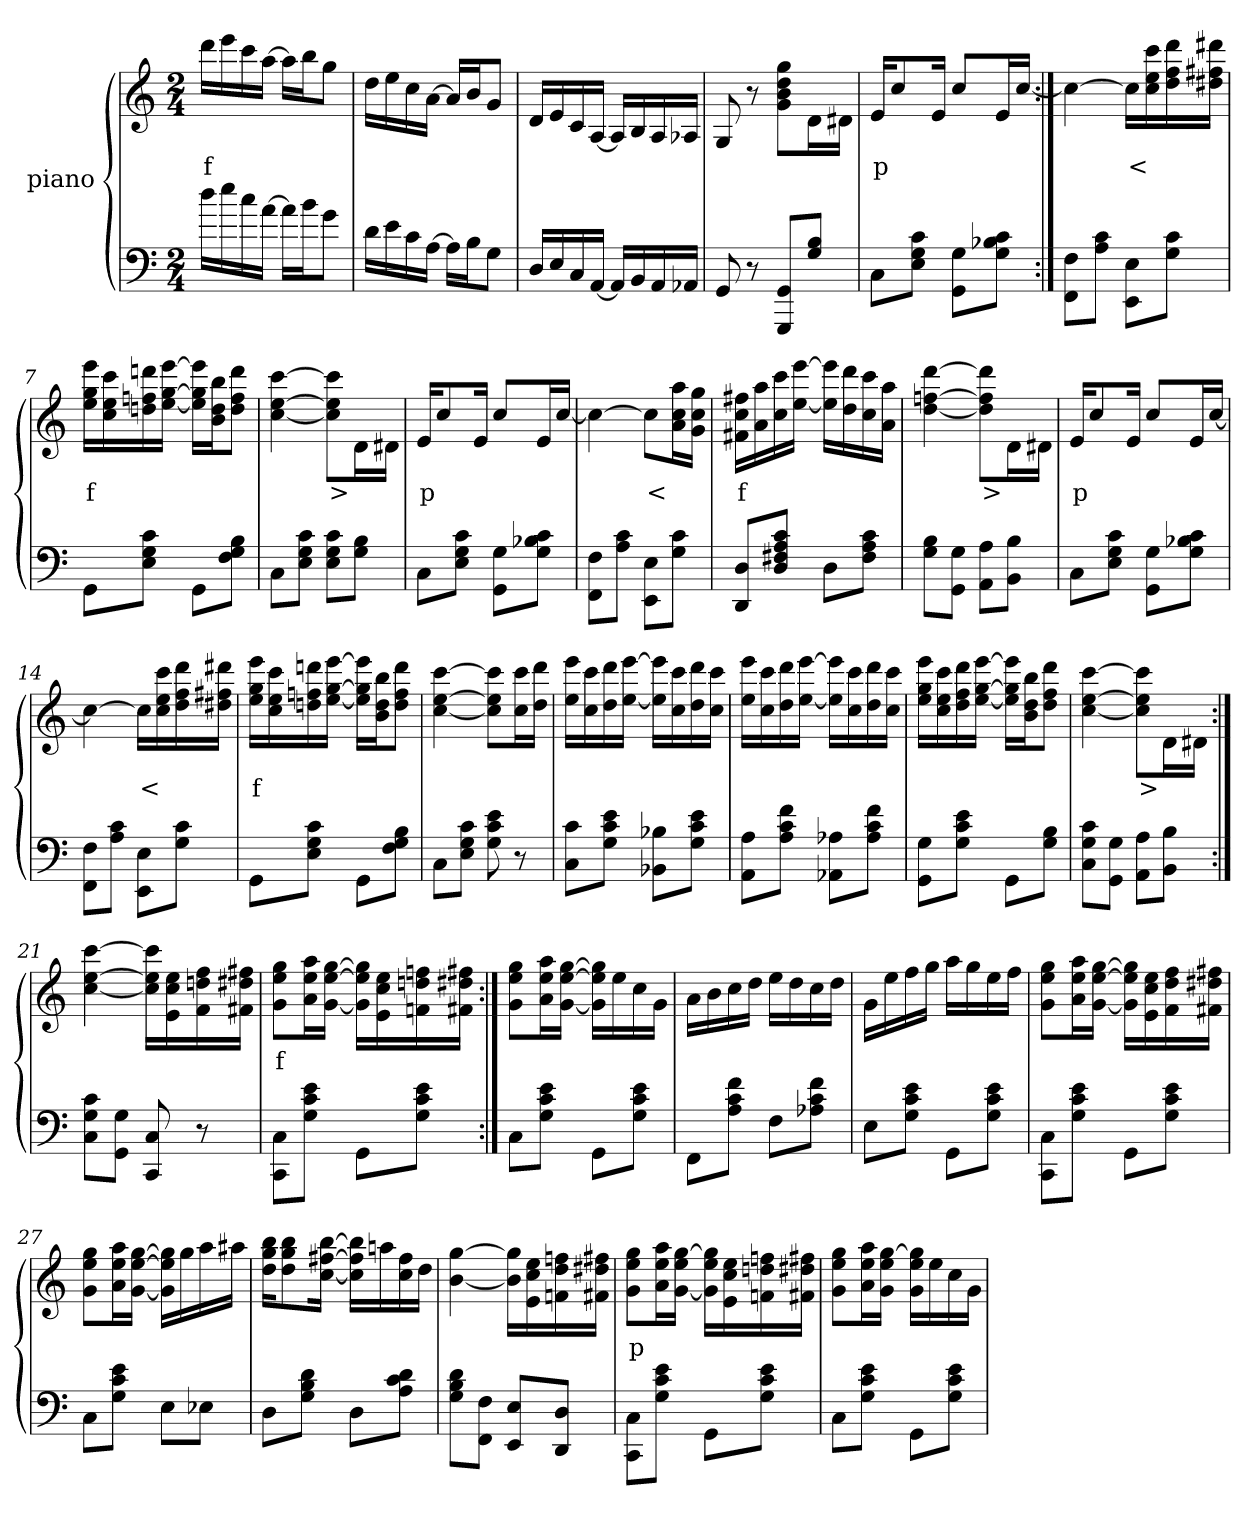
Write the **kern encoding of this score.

**kern	**kern	**text
*part2	*part1	*part1
*staff2	*staff1	*staff1
*I"piano	*I"piano	*
*clefF4	*clefG2	*
*k[]	*k[]	*
*M2/4	*M2/4	*
=1	=1	=1
16ddLL	16dddLL	f
16ee	16eee	.
16cc	16ccc	.
[16aJJ	[16aaJJ	.
16aLL]	16aaLL]	.
16bJ	16bbJ	.
8gJ	8ggJ	.
=2	=2	=2
16dLL	16ddLL	.
16e	16ee	.
16c	16cc	.
[16AJJ	[16aJJ	.
16ALL]	16aLL]	.
16BJ	16bJ	.
8GJ	8gJ	.
=3	=3	=3
16DLL	16dLL	.
16E	16e	.
16C	16c	.
[16AAJJ	[16AJJ	.
16AALL]	16ALL]	.
16BB	16B	.
16AA	16A	.
16AA-XJJ	16A-XJJ	.
=4	=4	=4
8GG	8G	.
8r	8r	.
8GG 8GGGL	8gg 8dd 8b 8gL	.
8B 8GJ	16dL	.
.	16d#XJJ	.
=5	=5	=5
8CL	16eKL	p
.	8cc	.
8c 8G 8EJ	.	.
.	16eJk	.
8G 8GGL	8ccL	.
8c 8B-X 8GJ	16eL	.
.	[16ccJJ	.
=6:|!	=6:|!	=6:|!
8F 8FFL	4cc_	.
8c 8AJ	.	.
8E 8EEL	16ccLL]	<
.	16ccc 16ee 16cc	.
8c 8GJ	16ddd 16ff 16dd	.
.	16ddd#X 16ff#X 16dd#XJJ	.
=7	=7	=7
8GGL	16eee 16gg 16eeLL	f
.	16ccc 16ee 16cc	.
8c 8G 8EJ	16dddn 16ffn 16ddn	.
.	[16eee [16gg [16eeJJ	.
8GGL	16eee] 16gg] 16ee]LL	.
.	16bb 16dd 16bJ	.
8B 8G 8FJ	8ddd 8ff 8ddJ	.
=8	=8	=8
8CL	[4ccc [4ee [4cc	.
8c 8G 8EJ	.	.
8c 8G 8EL	8ccc] 8ee] 8cc]L	>
8B 8GJ	16dL	.
.	16d#XJJ	.
=9	=9	=9
8CL	16eKL	p
.	8cc	.
8c 8G 8EJ	.	.
.	16eJk	.
8G 8GGL	8ccL	.
8c 8B-X 8GJ	16eL	.
.	[16ccJJ	.
=10	=10	=10
8F 8FFL	4cc_	.
8c 8AJ	.	.
8E 8EEL	8ccL]	<
8c 8GJ	16aa 16cc 16aL	.
.	16gg 16cc 16gJJ	.
=11	=11	=11
8D 8DDL	16ff#X 16cc 16f#XLL	f
.	16aa 16a	.
8c 8A 8F#X 8DJ	16ccc 16cc	.
.	[16eee [16eeJJ	.
8DL	16eee] 16ee]LL	.
.	16ddd 16dd	.
8c 8A 8F#J	16ccc 16cc	.
.	16aa 16aJJ	.
=12	=12	=12
8B 8GL	[4ddd [4ffn [4dd	.
8G 8GGJ	.	.
8A 8AAL	8ddd] 8ff] 8dd]L	>
8B 8BBJ	16dL	.
.	16d#XJJ	.
=13	=13	=13
8CL	16eKL	p
.	8cc	.
8c 8G 8EJ	.	.
.	16eJk	.
8G 8GGL	8ccL	.
8c 8B-X 8GJ	16eL	.
.	[16ccJJ	.
=14	=14	=14
8F 8FFL	4cc_	.
8c 8AJ	.	.
8E 8EEL	16ccLL]	<
.	16ccc 16ee 16cc	.
8c 8GJ	16ddd 16ff 16dd	.
.	16ddd#X 16ff#X 16dd#XJJ	.
=15	=15	=15
8GGL	16eee 16gg 16eeLL	f
.	16ccc 16ee 16cc	.
8c 8G 8EJ	16dddn 16ffn 16ddn	.
.	[16eee [16gg [16eeJJ	.
8GGL	16eee] 16gg] 16ee]LL	.
.	16bb 16dd 16bJ	.
8B 8G 8FJ	8ddd 8ff 8ddJ	.
=16	=16	=16
8CL	[4ccc [4ee [4cc	.
8c 8G 8EJ	.	.
8e 8c 8G	8ccc] 8ee] 8cc]L	.
8r	16ccc 16ccL	.
.	16ddd 16ddJJ	.
=17	=17	=17
8c 8CL	16eee 16eeLL	.
.	16ccc 16cc	.
8e 8c 8GJ	16ddd 16dd	.
.	[16eee [16eeJJ	.
8B-X 8BB-XL	16eee] 16ee]LL	.
.	16ccc 16cc	.
8e 8c 8GJ	16ddd 16dd	.
.	16ccc 16ccJJ	.
=18	=18	=18
8A 8AAL	16eee 16eeLL	.
.	16ccc 16cc	.
8f 8c 8AJ	16ddd 16dd	.
.	[16eee [16eeJJ	.
8A-X 8AA-XL	16eee] 16ee]LL	.
.	16ccc 16cc	.
8f 8c 8A-J	16ddd 16dd	.
.	16ccc 16ccJJ	.
=19	=19	=19
8G 8GGL	16eee 16gg 16eeLL	.
.	16ccc 16ee 16cc	.
8e 8c 8GJ	16ddd 16ff 16dd	.
.	[16eee [16gg [16eeJJ	.
8GGL	16eee] 16gg] 16ee]LL	.
.	16bb 16dd 16bJ	.
8B 8GJ	8ddd 8ff 8ddJ	.
=20	=20	=20
8c 8G 8CL	[4ccc [4ee [4cc	.
8G 8GGJ	.	.
8A 8AAL	8ccc] 8ee] 8cc]L	>
8B 8BBJ	16dL	.
.	16d#XJJ	.
=21:|!	=21:|!	=21:|!
8c 8G 8CL	[4ccc [4ee [4cc	.
8G 8GGJ	.	.
8C 8CC	16ccc] 16ee] 16cc]LL	.
.	16ee 16cc 16e	.
8r	16ff 16ddn 16f	.
.	16ff#X 16dd#X 16f#XJJ	.
=22	=22	=22
8C 8CCL	8gg 8ee 8gL	f
8e 8c 8GJ	16aa 16ee 16aL	.
.	[16gg [16ee [16gJJ	.
8GGL	16gg] 16ee] 16g]LL	.
.	16ee 16cc 16e	.
8e 8c 8GJ	16ffn 16ddn 16fn	.
.	16ff#X 16dd#X 16f#XJJ	.
=23:|!	=23:|!	=23:|!
8CL	8gg 8ee 8gL	.
8e 8c 8GJ	16aa 16ee 16aL	.
.	[16gg [16ee [16gJJ	.
8GGL	16gg] 16ee] 16g]LL	.
.	16ee	.
8e 8c 8GJ	16cc	.
.	16gJJ	.
=24	=24	=24
8FFL	16aLL	.
.	16b	.
8f 8c 8AJ	16cc	.
.	16ddJJ	.
8FL	16eeLL	.
.	16dd	.
8f 8c 8A-XJ	16cc	.
.	16ddJJ	.
=25	=25	=25
8EL	16gLL	.
.	16ee	.
8e 8c 8GJ	16ff	.
.	16ggJJ	.
8GGL	16aaLL	.
.	16gg	.
8e 8c 8GJ	16ee	.
.	16ffJJ	.
=26	=26	=26
8C 8CCL	8gg 8ee 8gL	.
8e 8c 8GJ	16aa 16ee 16aL	.
.	[16gg [16ee [16gJJ	.
8GGL	16gg] 16ee] 16g]LL	.
.	16ee 16cc 16e	.
8e 8c 8GJ	16ff 16dd 16f	.
.	16ff#X 16dd#X 16f#XJJ	.
=27	=27	=27
8CL	8gg 8ee 8gL	.
8e 8c 8GJ	16aa 16ee 16aL	.
.	[16gg [16ee [16gJJ	.
8EL	16gg] 16ee] 16g]LL	.
.	16gg	.
8E-XJ	16aa	.
.	16aa#XJJ	.
=28	=28	=28
8DL	16bb 16gg 16ddKL	.
.	8bb 8gg 8dd	.
8d 8B 8GJ	.	.
.	[16bb [16ff#X [16ccJk	.
8DL	16bb] 16ff#] 16cc]LL	.
.	16aan	.
8d 8c 8AJ	16ff# 16cc	.
.	16ddJJ	.
=29	=29	=29
8d 8B 8GL	[4gg [4b	.
8F 8FFJ	.	.
8E 8EEL	16gg] 16b]LL	.
.	16ee 16cc 16e	.
8D 8DDJ	16ffn 16dd 16fn	.
.	16ff#X 16dd#X 16f#XJJ	.
=30	=30	=30
8C 8CCL	8gg 8ee 8gL	p
8e 8c 8GJ	16aa 16ee 16aL	.
.	[16gg 16ee [16gJJ	.
8GGL	16gg] 16ee 16g]LL	.
.	16ee 16cc 16e	.
8e 8c 8GJ	16ffn 16ddn 16fn	.
.	16ff#X 16dd#X 16f#XJJ	.
=31	=31	=31
8CL	8gg 8ee 8gL	.
8e 8c 8GJ	16aa 16ee 16aL	.
.	[16gg 16ee 16gJJ	.
8GGL	16gg] 16ee 16gLL	.
.	16ee	.
8e 8c 8GJ	16cc	.
.	16gJJ	.
=	=	=
*-	*-	*-
